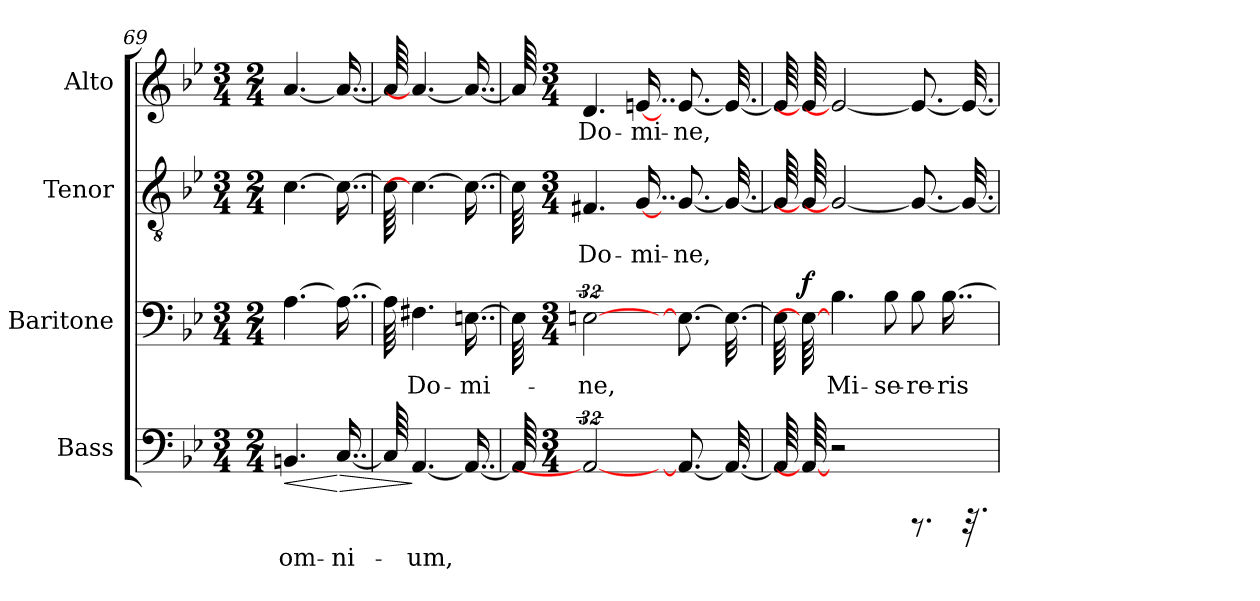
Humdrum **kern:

**kern	**text	**dynam	**kern	**text	**dynam	**kern	**text	**kern	**text
*part4	*part4	*part4	*part3	*part3	*part3	*part2	*part2	*part1	*part1
*staff4	*staff4	*staff4	*staff3	*staff3	*staff3	*staff2	*staff2	*staff1	*staff1
*I"Bass	*	*	*I"Baritone	*	*	*I"Tenor	*	*I"Alto	*
*I'B	*	*	*I'Ba	*	*	*I'T	*	*I'A	*
!!LO:LB:g=z
*clefF4	*	*	*clefF4	*	*	*clefGv2	*	*clefG2	*
*k[b-e-]	*	*	*k[b-e-]	*	*	*k[b-e-]	*	*k[b-e-]	*
*B-:	*	*	*B-:	*	*	*B-:	*	*B-:	*
*M3/4	*	*	*M3/4	*	*	*M3/4	*	*M3/4	*
=69	=69	=69	=69	=69	=69	=69	=69	=69	=69
64ryy	.	.	64ryy	.	.	64ryy	.	64ryy	.
*M2/4	*	*	*M2/4	*	*	*M2/4	*	*M2/4	*
!	!LO:LY:b:cj	!LO:HP:b	!	!LO:LY:b:cj	!	!	!LO:LY:b:cj	!	!LO:LY:b:cj
4.BBn/	om-	<	[>4.A\	.	.	[>4.c\	.	[<4.a/	.
!	!LO:LY:b:cj	!LO:HP:n=1:b	!	!	!	!	!	!	!
[<16..C/	-ni-	[ >	16..A\_>	.	.	16..c\_>	.	16..a/_<	.
=70	=70	=70	=70	=70	=70	=70	=70	=70	=70
64C/]	.	.	64A\]	.	.	64c\]	.	64a/]	.
!	!LO:LY:b:cj	!	!	!LO:LY:b:cj	!	!	!LO:LY:b:cj	!	!LO:LY:b:cj
[<4.AA/	-um,	]	4.F#X\	Do-	.	4.c\_>	.	4.a/_<	.
!	!	!	!	!LO:LY:b:cj	!	!	!	!	!
16..AA/_<	.	.	[>16..En\	-mi-	.	16..c\_>	.	16..a/_<	.
=71	=71	=71	=71	=71	=71	=71	=71	=71	=71
64AA/]	.	.	64E\]	.	.	64c\]	.	64a/]	.
*M3/4	*	*	*M3/4	*	*	*M3/4	*	*M3/4	*
!	!LO:LY:b:cj	!	!	!LO:LY:b:cj	!	!	!LO:LY:b:cj	!	!LO:LY:b:cj
64%31AA/_<	.	.	[>64%31En\	-ne,	.	4.F#X/	Do-	4.d/	Do-
!	!	!	!	!	!	!	!LO:LY:b:cj	!	!LO:LY:b:cj
.	.	.	.	.	.	[16..G/	-mi-	[16..en/	-mi-
64ryy	.	.	64ryy	.	.	64ryy	.	64ryy	.
!	!	!	!	!	!	!	!LO:LY:b:cj	!	!LO:LY:b:cj
8.AA/_<	.	.	8.E\_>	.	.	[<8.G/	-ne,	[<8.e/	-ne,
32.AA/_<	.	.	32.E\_>	.	.	32.G/_<	.	32.e/_<	.
=72	=72	=72	=72	=72	=72	=72	=72	=72	=72
64AA/]	.	.	64E\]	.	.	64G/]	.	64e/]	.
!	!	!	!	!	!LO:DY:a	!	!	!	!
64AA/_	.	.	64E\_	.	f	64G/]	.	64e/]	.
!	!	!	!	!LO:LY:b:cj	!	!	!LO:LY:b:cj	!	!LO:LY:b:cj
2r	.	.	4.B-\	Mi-	.	2G/_<	.	2e/_<	.
!	!	!	!	!LO:LY:b:cj	!	!	!	!	!
.	.	.	8B-\	-se-	.	.	.	.	.
!	!	!	!	!LO:LY:b:cj	!	!	!	!	!
8.rCCC	.	.	8B-\L	-re-	.	8.G/_<	.	8.e/_<	.
!	!	!	!	!LO:LY:b:cj	!	!	!	!	!
.	.	.	[>16..B-\	-ris	.	.	.	.	.
32.rCCC	.	.	.	.	.	32.G/_<	.	32.e/_<	.
=	=	=	=	=	=	=	=	=	=
*-	*-	*-	*-	*-	*-	*-	*-	*-	*-
